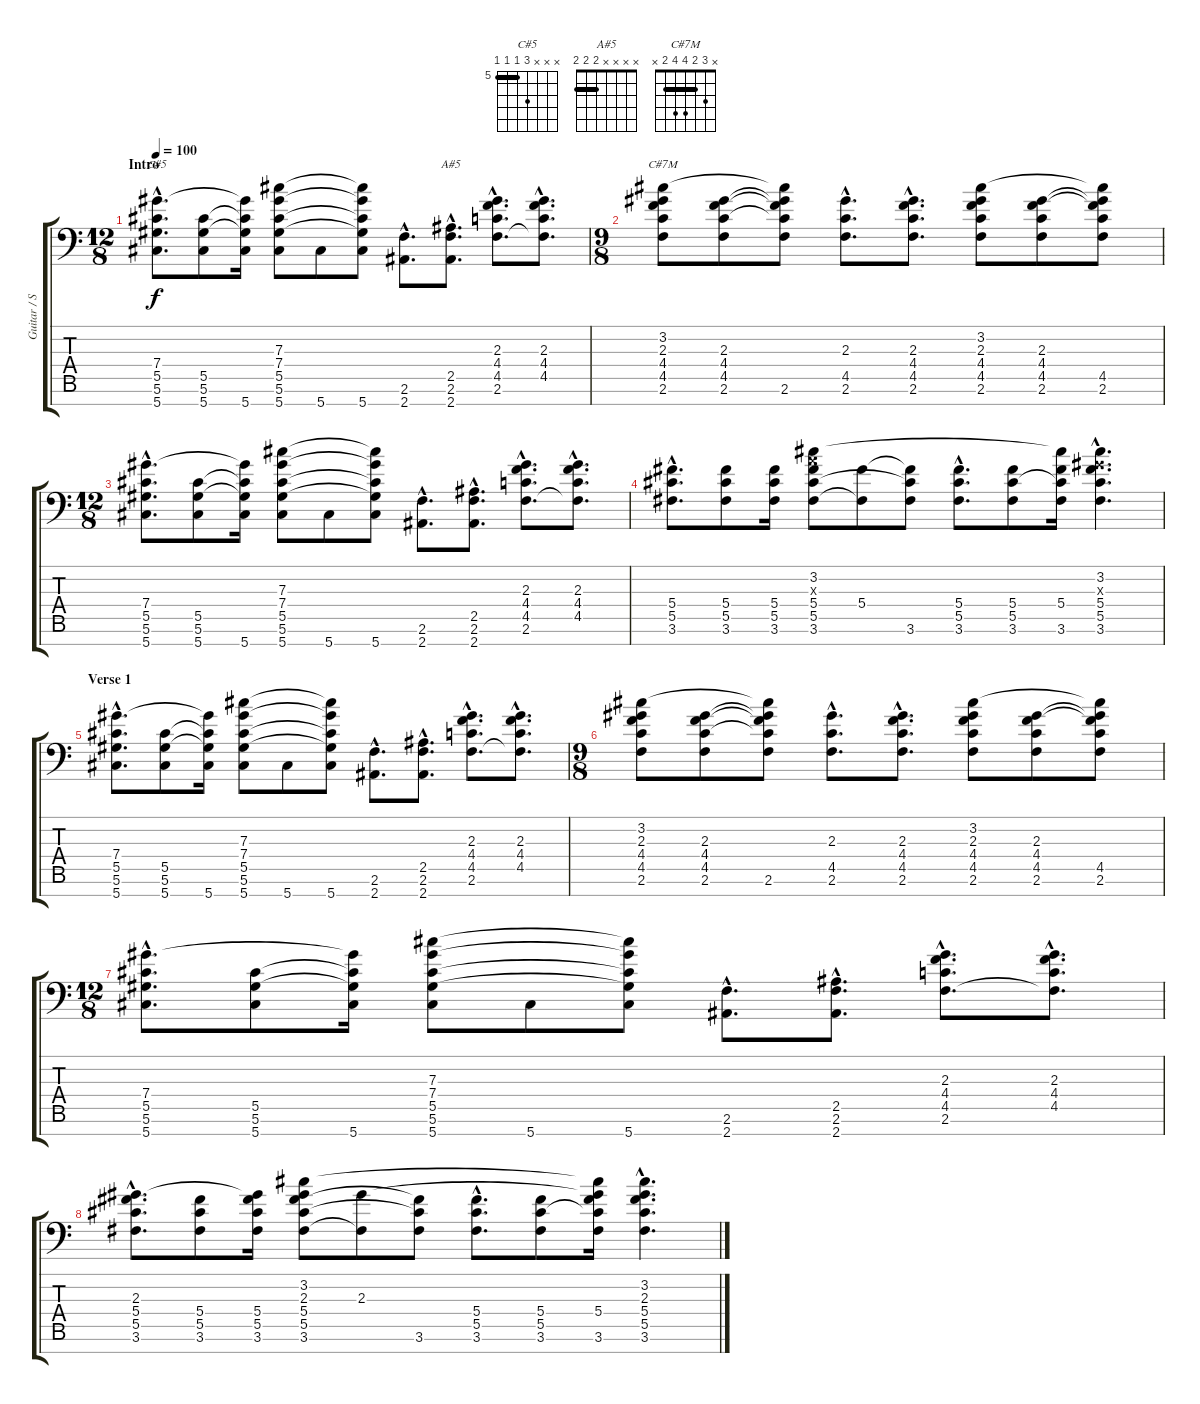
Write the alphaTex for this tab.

\track ("Guitar / Stephen Carpenter" "Guitar / S") {instrument distortionguitar}
\staff {score tabs}
\tuning (Eb4 Bb3 Gb3 Db3 Ab2 Eb2 Ab1) {hide}
\chord ("C#5" x x x 7 5 5 5) {firstfret 5 barre 5}
\chord ("A#5" x x x x 2 2 2) {barre 2}
\chord ("C#7M" x 3 2 4 4 2 x) {barre 2}
\ts (12 8)
\section ("" "Intro")
\tempo 100
\clef f4
\ks c
(7.4{hac} 5.5{hac} 5.6{hac} 5.7{hac}).8{d ch "C#5" dy f volume 11 instrument electricguitarclean} (5.5 5.6 5.7).8 (7.4{t} 5.5{t} 5.6{t} 5.7).16 (7.3 7.4 5.5 5.6 5.7).8 5.7.8 (7.3{t} 7.4{t} 5.5{t} 5.6{t} 5.7).8 (2.6{hac} 2.7{hac}).8{d} (2.5{hac} 2.6{hac} 2.7{hac}).8{d ch "A#5"} (2.3{hac} 4.4{hac} 4.5{hac} 2.6{hac}).8{d} (2.3{hac} 4.4{hac} 4.5{hac} 2.6{hac t}).8{d} |
\ts (9 8)
(3.2 2.3 4.4 4.5 2.6).8{ch "C#7M"} (2.3 4.4 4.5 2.6).8 (3.2{t} 2.3{t} 4.4{t} 4.5{t} 2.6).8 (2.3{hac} 4.5{hac} 2.6{hac}).8{d} (2.3{hac} 4.4{hac} 4.5{hac} 2.6{hac}).8{d} (3.2 2.3 4.4 4.5 2.6).8 (2.3 4.4 4.5 2.6).8 (3.2{t} 2.3{t} 4.4{t} 4.5 2.6).8 |
\ts (12 8)
(7.4{hac} 5.5{hac} 5.6{hac} 5.7{hac}).8{d} (5.5 5.6 5.7).8 (7.4{t} 5.5{t} 5.6{t} 5.7).16 (7.3 7.4 5.5 5.6 5.7).8 5.7.8 (7.3{t} 7.4{t} 5.5{t} 5.6{t} 5.7).8 (2.6{hac} 2.7{hac}).8{d} (2.5{hac} 2.6{hac} 2.7{hac}).8{d} (2.3{hac} 4.4{hac} 4.5{hac} 2.6{hac}).8{d} (2.3{hac} 4.4{hac} 4.5{hac} 2.6{hac t}).8{d} |
(5.4{hac} 5.5{hac} 3.6{hac}).8{d} (5.4 5.5 3.6).8 (5.4 5.5 3.6).16 (3.2 3.3{x} 5.4 5.5 3.6).8 (5.4 3.6{t}).8 (5.4{t} 5.5{t} 3.6).8 (5.4{hac} 5.5{hac} 3.6{hac}).8{d} (5.4 5.5 3.6).8 (3.2{t} 5.4 5.5{t} 3.6).16 (3.2{hac} 2.3{hac x} 5.4{hac} 5.5{hac} 3.6{hac}).4{d} |
\section ("" "Verse 1")
(7.4{hac} 5.5{hac} 5.6{hac} 5.7{hac}).8{d volume 13 instrument distortionguitar} (5.5 5.6 5.7).8 (7.4{t} 5.5{t} 5.6{t} 5.7).16 (7.3 7.4 5.5 5.6 5.7).8 5.7.8 (7.3{t} 7.4{t} 5.5{t} 5.6{t} 5.7).8 (2.6{hac} 2.7{hac}).8{d} (2.5{hac} 2.6{hac} 2.7{hac}).8{d} (2.3{hac} 4.4{hac} 4.5{hac} 2.6{hac}).8{d} (2.3{hac} 4.4{hac} 4.5{hac} 2.6{hac t}).8{d} |
\ts (9 8)
(3.2 2.3 4.4 4.5 2.6).8 (2.3 4.4 4.5 2.6).8 (3.2{t} 2.3{t} 4.4{t} 4.5{t} 2.6).8 (2.3{hac} 4.5{hac} 2.6{hac}).8{d} (2.3{hac} 4.4{hac} 4.5{hac} 2.6{hac}).8{d} (3.2 2.3 4.4 4.5 2.6).8 (2.3 4.4 4.5 2.6).8 (3.2{t} 2.3{t} 4.4{t} 4.5 2.6).8 |
\ts (12 8)
(7.4{hac} 5.5{hac} 5.6{hac} 5.7{hac}).8{d} (5.5 5.6 5.7).8 (7.4{t} 5.5{t} 5.6{t} 5.7).16 (7.3 7.4 5.5 5.6 5.7).8 5.7.8 (7.3{t} 7.4{t} 5.5{t} 5.6{t} 5.7).8 (2.6{hac} 2.7{hac}).8{d} (2.5{hac} 2.6{hac} 2.7{hac}).8{d} (2.3{hac} 4.4{hac} 4.5{hac} 2.6{hac}).8{d} (2.3{hac} 4.4{hac} 4.5{hac} 2.6{hac t}).8{d} |
(2.3{hac} 5.4{hac} 5.5{hac} 3.6{hac}).8{d} (5.4 5.5 3.6).8 (2.3{t} 5.4 5.5 3.6).16 (3.2 2.3 5.4 5.5 3.6).8 (2.3 3.6{t}).8 (5.4{t} 5.5{t} 3.6).8 (5.4{hac} 5.5{hac} 3.6{hac}).8{d} (5.4 5.5 3.6).8 (3.2{t} 2.3{t} 5.4 5.5{t} 3.6).16 (3.2{hac} 2.3{hac} 5.4{hac} 5.5{hac} 3.6{hac}).4{d}
